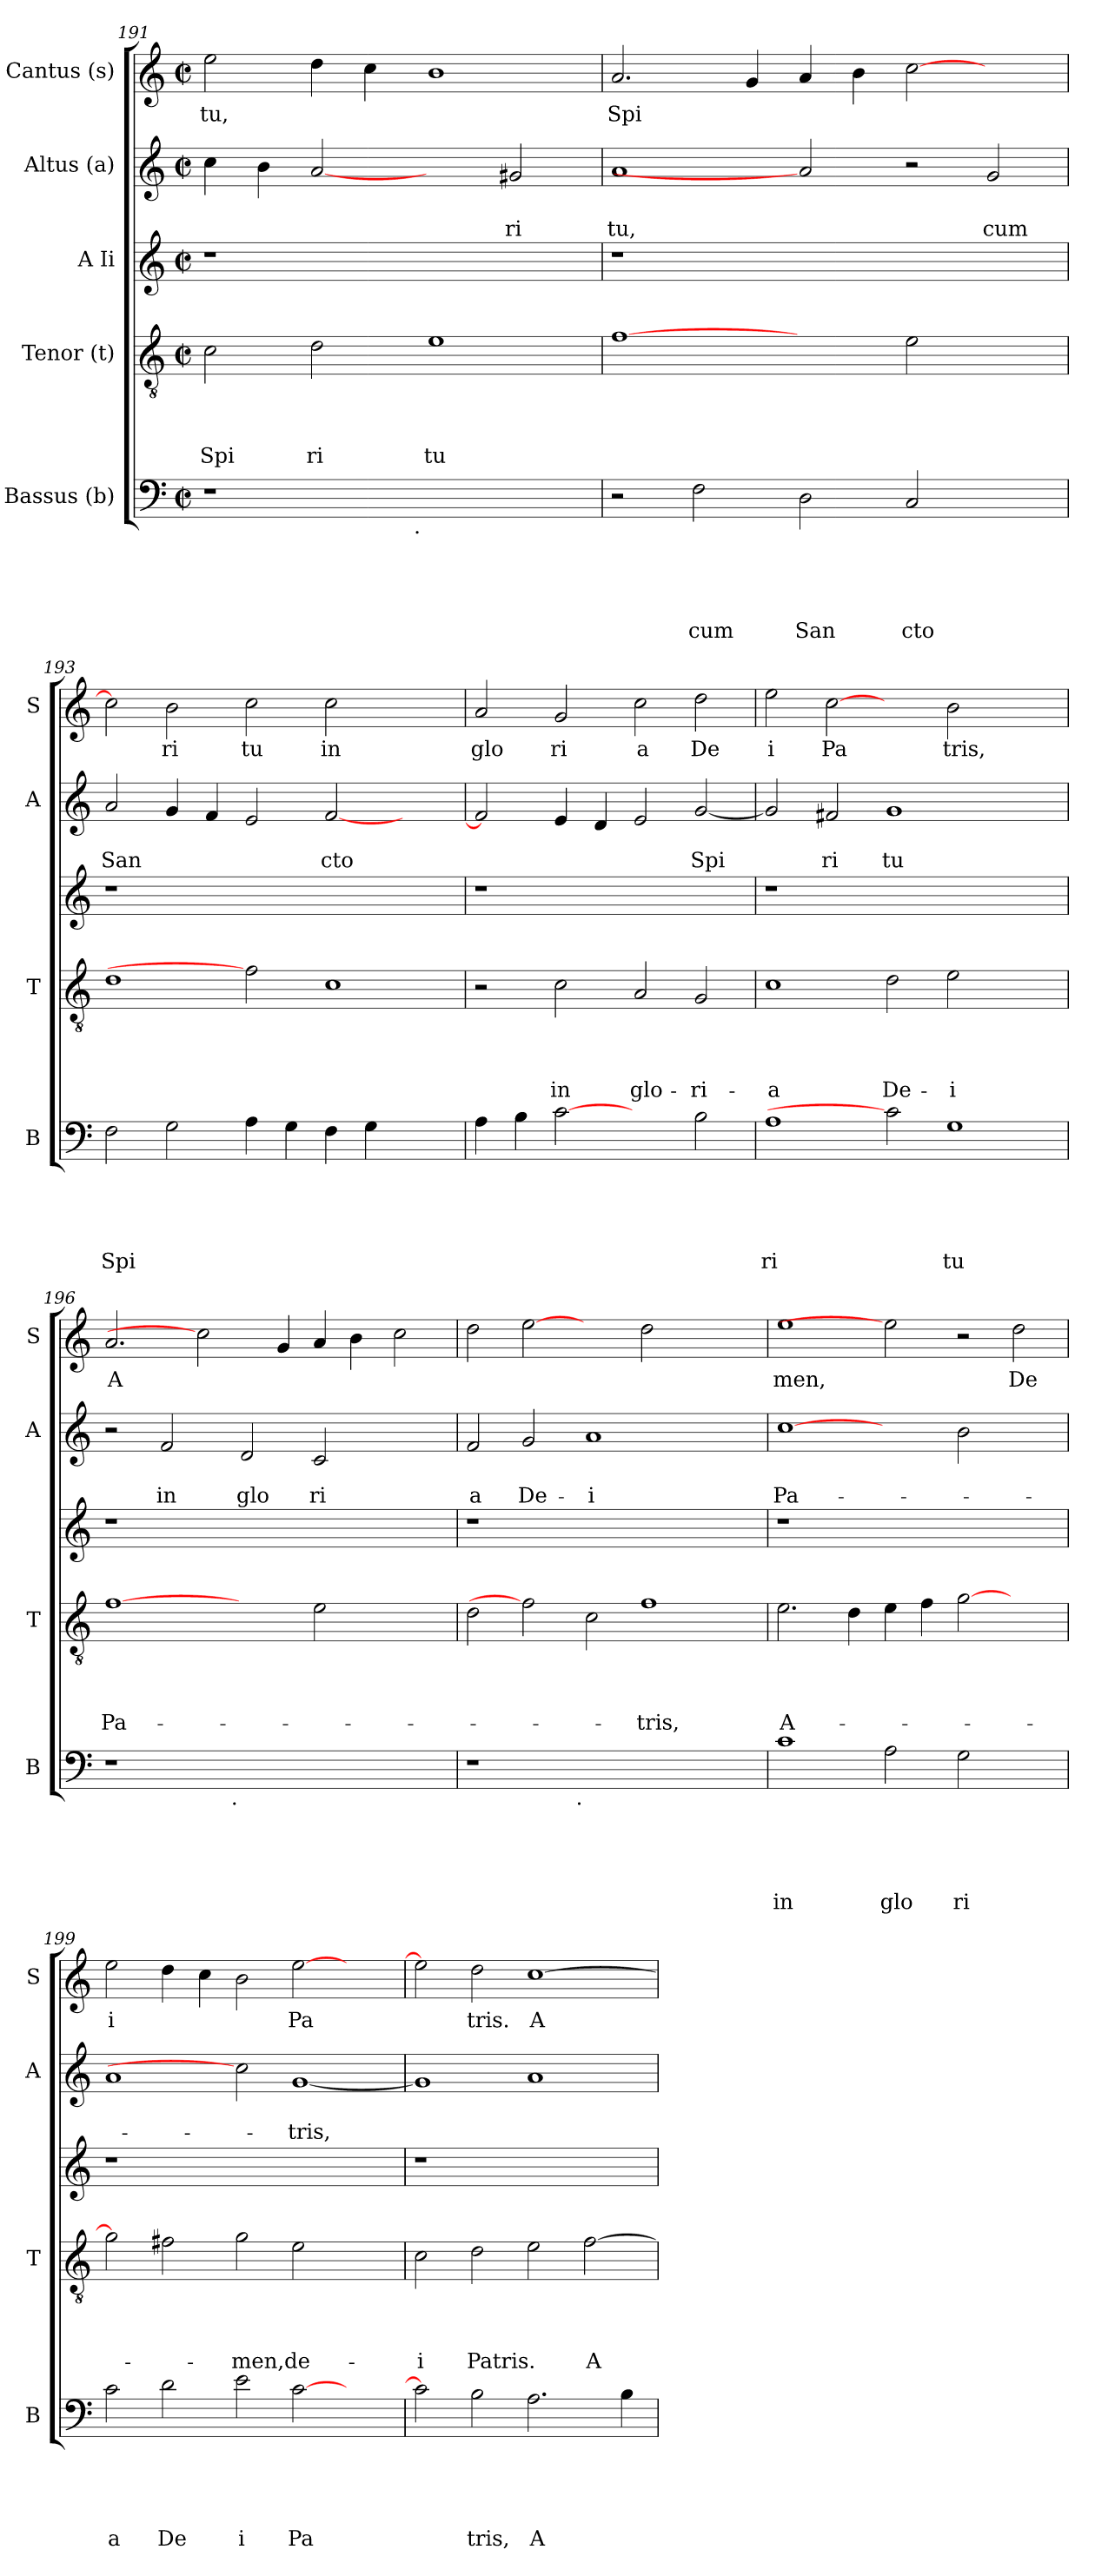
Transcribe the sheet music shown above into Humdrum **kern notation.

**kern	**text	**text	**text	**text	**text	**kern	**text	**text	**text	**text	**kern	**kern	**text	**text	**kern	**text
*part5	*part5	*part5	*part5	*part5	*part5	*part4	*part4	*part4	*part4	*part4	*part3	*part2	*part2	*part2	*part1	*part1
*staff5	*staff5	*staff5	*staff5	*staff5	*staff5	*staff4	*staff4	*staff4	*staff4	*staff4	*staff3	*staff2	*staff2	*staff2	*staff1	*staff1
*I"Bassus (b)	*	*	*	*	*	*I"Tenor (t)	*	*	*	*	*I"A Ii	*I"Altus (a)	*	*	*I"Cantus (s)	*
*I'B	*	*	*	*	*	*I'T	*	*	*	*	*	*I'A	*	*	*I'S	*
*clefF4	*	*	*	*	*	*clefGv2	*	*	*	*	*clefG2	*clefG2	*	*	*clefG2	*
*k[]	*	*	*	*	*	*k[]	*	*	*	*	*k[]	*k[]	*	*	*k[]	*
*C:	*	*	*	*	*	*C:	*	*	*	*	*C:	*C:	*	*	*C:	*
*M2/2	*	*	*	*	*	*M2/2	*	*	*	*	*M2/2	*M2/2	*	*	*M2/2	*
*met(c|)	*	*	*	*	*	*met(c|)	*	*	*	*	*met(c|)	*met(c|)	*	*	*met(c|)	*
=191	=191	=191	=191	=191	=191	=191	=191	=191	=191	=191	=191	=191	=191	=191	=191	=191
!	!	!	!	!	!	!	!	!	!	!LO:LY:b	!	!	!	!	!	!LO:LY:b
*^	*	*	*	*	*	*	*	*	*	*	*	*	*	*	*	*
1r	2ryy	.	.	.	.	.	2c\	.	.	.	Spi	1r	4cc\	.	.	2ee\	-tu,
.	.	.	.	.	.	.	.	.	.	.	.	.	4b\	.	.	.	.
!	!	!	!	!	!	!	!	!	!	!	!LO:LY:b	!	!	!	!	!	!
.	4...ryy	.	.	.	.	.	2d\	.	.	.	ri	.	[2a	.	.	4dd\	.
.	.	.	.	.	.	.	.	.	.	.	.	.	.	.	.	4cc\	.
!	!LO:TX:b:t=.	!	!	!	!	!	!	!	!	!	!	!	!	!	!	!	!
.	1ryy	.	.	.	.	.	.	.	.	.	.	.	.	.	.	.	.
!	!	!	!	!	!	!	!	!	!	!	!LO:LY:b	!	!	!	!	!	!
1ryy	.	.	.	.	.	.	1e	.	.	.	tu	1ryy	2ryy	.	.	1b	.
!	!	!	!	!	!	!	!	!	!	!	!	!	!	!	!LO:LY:b	!	!
.	.	.	.	.	.	.	.	.	.	.	.	.	2g#/	.	ri	.	.
.	32ryy	.	.	.	.	.	.	.	.	.	.	.	.	.	.	.	.
!!LO:LB:g=z
=192	=192	=192	=192	=192	=192	=192	=192	=192	=192	=192	=192	=192	=192	=192	=192	=192	=192
!	!	!	!	!	!	!	!	!	!	!	!	!	!	!	!LO:LY:b	!	!LO:LY:b
*v	*v	*	*	*	*	*	*	*	*	*	*	*	*	*	*	*	*
2r	.	.	.	.	.	[1f	.	.	.	.	1r	1a	.	tu,	2.a/	Spi
!	!	!	!	!	!LO:LY:b	!	!	!	!	!	!	!	!	!	!	!
2F\	.	.	.	.	cum	.	.	.	.	.	.	.	.	.	.	.
.	.	.	.	.	.	.	.	.	.	.	.	.	.	.	4g/	.
!	!	!	!	!	!LO:LY:b	!	!	!	!	!	!	!	!	!	!	!
2D\	.	.	.	.	San	2ryy	.	.	.	.	1.ryy	2a]	.	.	4a/	.
.	.	.	.	.	.	.	.	.	.	.	.	.	.	.	4b\	.
!	!	!	!	!	!LO:LY:b	!	!	!	!	!	!	!	!	!	!	!
2C/	.	.	.	.	cto	2e\	.	.	.	.	.	2r	.	.	[>2cc\	.
!	!	!	!	!	!	!	!	!	!	!	!	!	!	!LO:LY:b	!	!
2ryy	.	.	.	.	.	2ryy	.	.	.	.	.	2g/	.	cum	2ryy	.
=193	=193	=193	=193	=193	=193	=193	=193	=193	=193	=193	=193	=193	=193	=193	=193	=193
!	!	!	!	!	!LO:LY:b	!	!	!	!	!	!	!	!	!LO:LY:b	!	!
2F\	.	.	.	.	Spi	1d	.	.	.	.	1r	2a/	.	San	2cc\]	.
!	!	!	!	!	!	!	!	!	!	!	!	!	!	!	!	!LO:LY:b
2G\	.	.	.	.	.	.	.	.	.	.	.	4g/	.	.	2b\	ri
.	.	.	.	.	.	.	.	.	.	.	.	4f/	.	.	.	.
!	!	!	!	!	!	!	!	!	!	!	!	!	!	!	!	!LO:LY:b
4A\	.	.	.	.	.	2f]	.	.	.	.	1.ryy	2e/	.	.	2cc\	tu
4G\	.	.	.	.	.	.	.	.	.	.	.	.	.	.	.	.
!	!	!	!	!	!	!	!	!	!	!	!	!	!	!LO:LY:b	!	!LO:LY:b
4F\	.	.	.	.	.	1c	.	.	.	.	.	[<2f/	.	cto	2cc\	in
4G\	.	.	.	.	.	.	.	.	.	.	.	.	.	.	.	.
2ryy	.	.	.	.	.	.	.	.	.	.	.	2ryy	.	.	2ryy	.
=194	=194	=194	=194	=194	=194	=194	=194	=194	=194	=194	=194	=194	=194	=194	=194	=194
!	!	!	!	!	!	!	!	!	!	!	!	!	!	!	!	!LO:LY:b
4A\	.	.	.	.	.	2r	.	.	.	.	1r	2f/]	.	.	2a/	glo
4B\	.	.	.	.	.	.	.	.	.	.	.	.	.	.	.	.
!	!	!	!	!	!	!	!	!	!	!LO:LY:b	!	!	!	!	!	!LO:LY:b
[2c	.	.	.	.	.	2c\	.	.	.	in	.	4e/	.	.	2g/	ri
.	.	.	.	.	.	.	.	.	.	.	.	4d/	.	.	.	.
!	!	!	!	!	!	!	!	!	!	!LO:LY:b	!	!	!	!	!	!LO:LY:b
2ryy	.	.	.	.	.	2A/	.	.	.	glo-	1ryy	2e/	.	.	2cc\	a
!	!	!	!	!	!	!	!	!	!	!LO:LY:b	!	!	!	!LO:LY:b	!	!LO:LY:b
2B\	.	.	.	.	.	2G/	.	.	.	-ri-	.	[<2g/	.	Spi	2dd\	De
=195	=195	=195	=195	=195	=195	=195	=195	=195	=195	=195	=195	=195	=195	=195	=195	=195
!	!	!	!	!	!LO:LY:b	!	!	!	!	!LO:LY:b	!	!	!	!	!	!LO:LY:b
1A	.	.	.	.	ri	1c	.	.	.	-a	1r	2g/]	.	.	2ee\	i
!	!	!	!	!	!	!	!	!	!	!	!	!	!	!LO:LY:b	!	!LO:LY:b
.	.	.	.	.	.	.	.	.	.	.	.	2f#/	.	ri	[2cc	Pa
!	!	!	!	!	!	!	!	!	!	!LO:LY:b	!	!	!	!LO:LY:b	!	!
2c]	.	.	.	.	.	2d\	.	.	.	De-	1.ryy	1g	.	tu	2ryy	.
!	!	!	!	!	!LO:LY:b	!	!	!	!	!LO:LY:b	!	!	!	!	!	!LO:LY:b
1G	.	.	.	.	tu	2e\	.	.	.	-i	.	.	.	.	2b\	tris,
.	.	.	.	.	.	2ryy	.	.	.	.	.	2ryy	.	.	2ryy	.
=196	=196	=196	=196	=196	=196	=196	=196	=196	=196	=196	=196	=196	=196	=196	=196	=196
!	!	!	!	!	!	!	!	!	!	!LO:LY:b	!	!	!	!	!	!LO:LY:b
*^	*	*	*	*	*	*	*	*	*	*	*	*	*	*	*	*
1r	2ryy	.	.	.	.	.	[1f	.	.	.	Pa-	1r	2r	.	.	2.a/	A
!	!	!	!	!	!	!	!	!	!	!	!	!	!	!	!LO:LY:b	!	!
.	4...ryy	.	.	.	.	.	.	.	.	.	.	.	2f/	.	in	.	.
.	.	.	.	.	.	.	.	.	.	.	.	.	.	.	.	2cc]	.
!	!LO:TX:b:t=.	!	!	!	!	!	!	!	!	!	!	!	!	!	!	!	!
.	1ryy	.	.	.	.	.	.	.	.	.	.	.	.	.	.	.	.
!	!	!	!	!	!	!	!	!	!	!	!	!	!	!	!LO:LY:b	!	!
1.ryy	.	.	.	.	.	.	2ryy	.	.	.	.	1.ryy	2d/	.	glo	.	.
.	.	.	.	.	.	.	.	.	.	.	.	.	.	.	.	4g/	.
!	!	!	!	!	!	!	!	!	!	!	!	!	!	!	!LO:LY:b	!	!
.	.	.	.	.	.	.	2e\	.	.	.	.	.	2c/	.	ri	4a/	.
.	.	.	.	.	.	.	.	.	.	.	.	.	.	.	.	4b\	.
.	2ryy	.	.	.	.	.	.	.	.	.	.	.	.	.	.	.	.
.	.	.	.	.	.	.	2ryy	.	.	.	.	.	2ryy	.	.	2cc\	.
.	32ryy	.	.	.	.	.	.	.	.	.	.	.	.	.	.	.	.
!!LO:PB:g=z
=197	=197	=197	=197	=197	=197	=197	=197	=197	=197	=197	=197	=197	=197	=197	=197	=197	=197
!	!	!	!	!	!	!	!	!	!	!	!	!	!	!	!LO:LY:b	!	!
1r	2ryy	.	.	.	.	.	2d\	.	.	.	.	1r	2f/	.	a	2dd\	.
!	!	!	!	!	!	!	!	!	!	!	!	!	!	!	!LO:LY:b	!	!
.	4...ryy	.	.	.	.	.	2f]	.	.	.	.	.	2g/	.	De-	[2ee	.
!	!LO:TX:b:t=.	!	!	!	!	!	!	!	!	!	!	!	!	!	!	!	!
.	1ryy	.	.	.	.	.	.	.	.	.	.	.	.	.	.	.	.
!	!	!	!	!	!	!	!	!	!	!	!	!	!	!	!LO:LY:b	!	!
1.ryy	.	.	.	.	.	.	2c\	.	.	.	.	1.ryy	1a	.	-i	2ryy	.
!	!	!	!	!	!	!	!	!	!	!	!LO:LY:b	!	!	!	!	!	!
.	.	.	.	.	.	.	1f	.	.	.	-tris,	.	.	.	.	2dd\	.
.	2ryy	.	.	.	.	.	.	.	.	.	.	.	.	.	.	.	.
.	.	.	.	.	.	.	.	.	.	.	.	.	2ryy	.	.	2ryy	.
.	32ryy	.	.	.	.	.	.	.	.	.	.	.	.	.	.	.	.
=198	=198	=198	=198	=198	=198	=198	=198	=198	=198	=198	=198	=198	=198	=198	=198	=198	=198
!	!	!	!	!	!	!LO:LY:b	!	!	!	!	!LO:LY:b	!	!	!	!LO:LY:b	!	!LO:LY:b
*v	*v	*	*	*	*	*	*	*	*	*	*	*	*	*	*	*	*
1c	.	.	.	.	in	2.e\	.	.	.	A-	1r	[1cc	.	Pa-	1ee	men,
.	.	.	.	.	.	4d\	.	.	.	.	.	.	.	.	.	.
!	!	!	!	!	!LO:LY:b	!	!	!	!	!	!	!	!	!	!	!
2A\	.	.	.	.	glo	4e\	.	.	.	.	1.ryy	2ryy	.	.	2ee]	.
.	.	.	.	.	.	4f\	.	.	.	.	.	.	.	.	.	.
!	!	!	!	!	!LO:LY:b	!	!	!	!	!	!	!	!	!	!	!
2G\	.	.	.	.	ri	[>2g\	.	.	.	.	.	2b\	.	.	2r	.
!	!	!	!	!	!	!	!	!	!	!	!	!	!	!	!	!LO:LY:b
2ryy	.	.	.	.	.	2ryy	.	.	.	.	.	2ryy	.	.	2dd\	De
=199	=199	=199	=199	=199	=199	=199	=199	=199	=199	=199	=199	=199	=199	=199	=199	=199
!	!	!	!	!	!LO:LY:b	!	!	!	!	!	!	!	!	!	!	!LO:LY:b:rj
2c\	.	.	.	.	a	2g\]	.	.	.	.	1r	1a	.	.	2ee\	i
!	!	!	!	!	!LO:LY:b	!	!	!	!	!	!	!	!	!	!	!
2d\	.	.	.	.	De	2f#\	.	.	.	.	.	.	.	.	4dd\	.
.	.	.	.	.	.	.	.	.	.	.	.	.	.	.	4cc\	.
!	!	!	!	!	!LO:LY:b	!	!	!	!	!LO:LY:b	!	!	!	!	!	!
2e\	.	.	.	.	i	2g\	.	.	.	-men,de-	1.ryy	2cc]	.	.	2b\	.
!	!	!	!	!	!LO:LY:b	!	!	!	!	!	!	!	!	!LO:LY:b	!	!LO:LY:b
[>2c\	.	.	.	.	Pa	2e\	.	.	.	.	.	[<1g	.	-tris,	[>2ee\	Pa
2ryy	.	.	.	.	.	2ryy	.	.	.	.	.	.	.	.	2ryy	.
=200	=200	=200	=200	=200	=200	=200	=200	=200	=200	=200	=200	=200	=200	=200	=200	=200
!	!	!	!	!	!	!	!	!	!	!LO:LY:b	!	!	!	!	!	!
2c\]	.	.	.	.	.	2c\	.	.	.	-i	1r	1g]	.	.	2ee\]	.
!	!	!	!	!	!LO:LY:b	!	!	!	!	!LO:LY:b	!	!	!	!	!	!LO:LY:b
2B\	.	.	.	.	tris,	2d\	.	.	.	Patris.	.	.	.	.	2dd\	tris.
!	!	!	!	!	!LO:LY:b	!	!	!	!	!	!	!	!	!	!	!LO:LY:b
2.A\	.	.	.	.	A	2e\	.	.	.	.	1ryy	1a	.	.	[>1cc	A
!	!	!	!	!	!	!	!	!	!	!LO:LY:b	!	!	!	!	!	!
.	.	.	.	.	.	[>2f\	.	.	.	A-	.	.	.	.	.	.
4B\	.	.	.	.	.	.	.	.	.	.	.	.	.	.	.	.
=	=	=	=	=	=	=	=	=	=	=	=	=	=	=	=	=
*-	*-	*-	*-	*-	*-	*-	*-	*-	*-	*-	*-	*-	*-	*-	*-	*-
